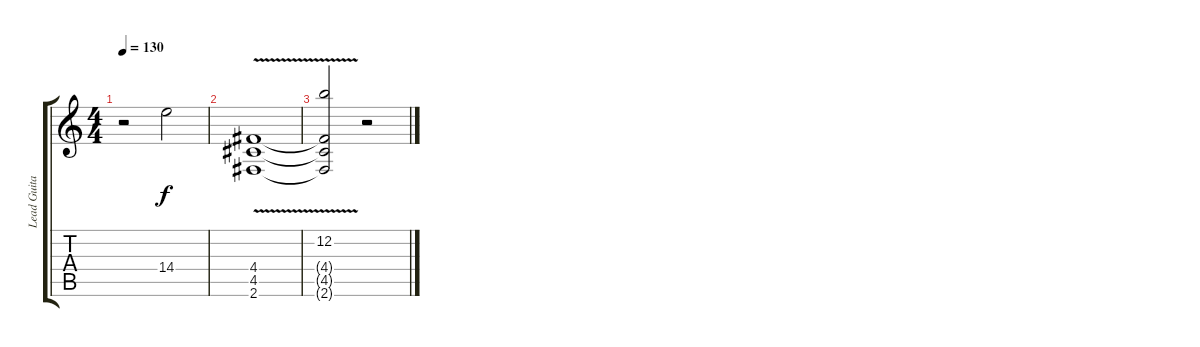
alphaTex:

\track ("Lead Guitar" "Lead Guita") {instrument overdrivenguitar}
\staff {score tabs}
\tuning (E4 B3 G3 D3 A2 E2) {hide}
\ts (4 4)
\tempo 130
\clef g2
\ks c
r.2{dy f} 14.4.2 |
(4.4{v} 4.5{v} 2.6{v}).1 |
(12.2 4.4{t} 4.5{t} 2.6{t}).2 r.2
